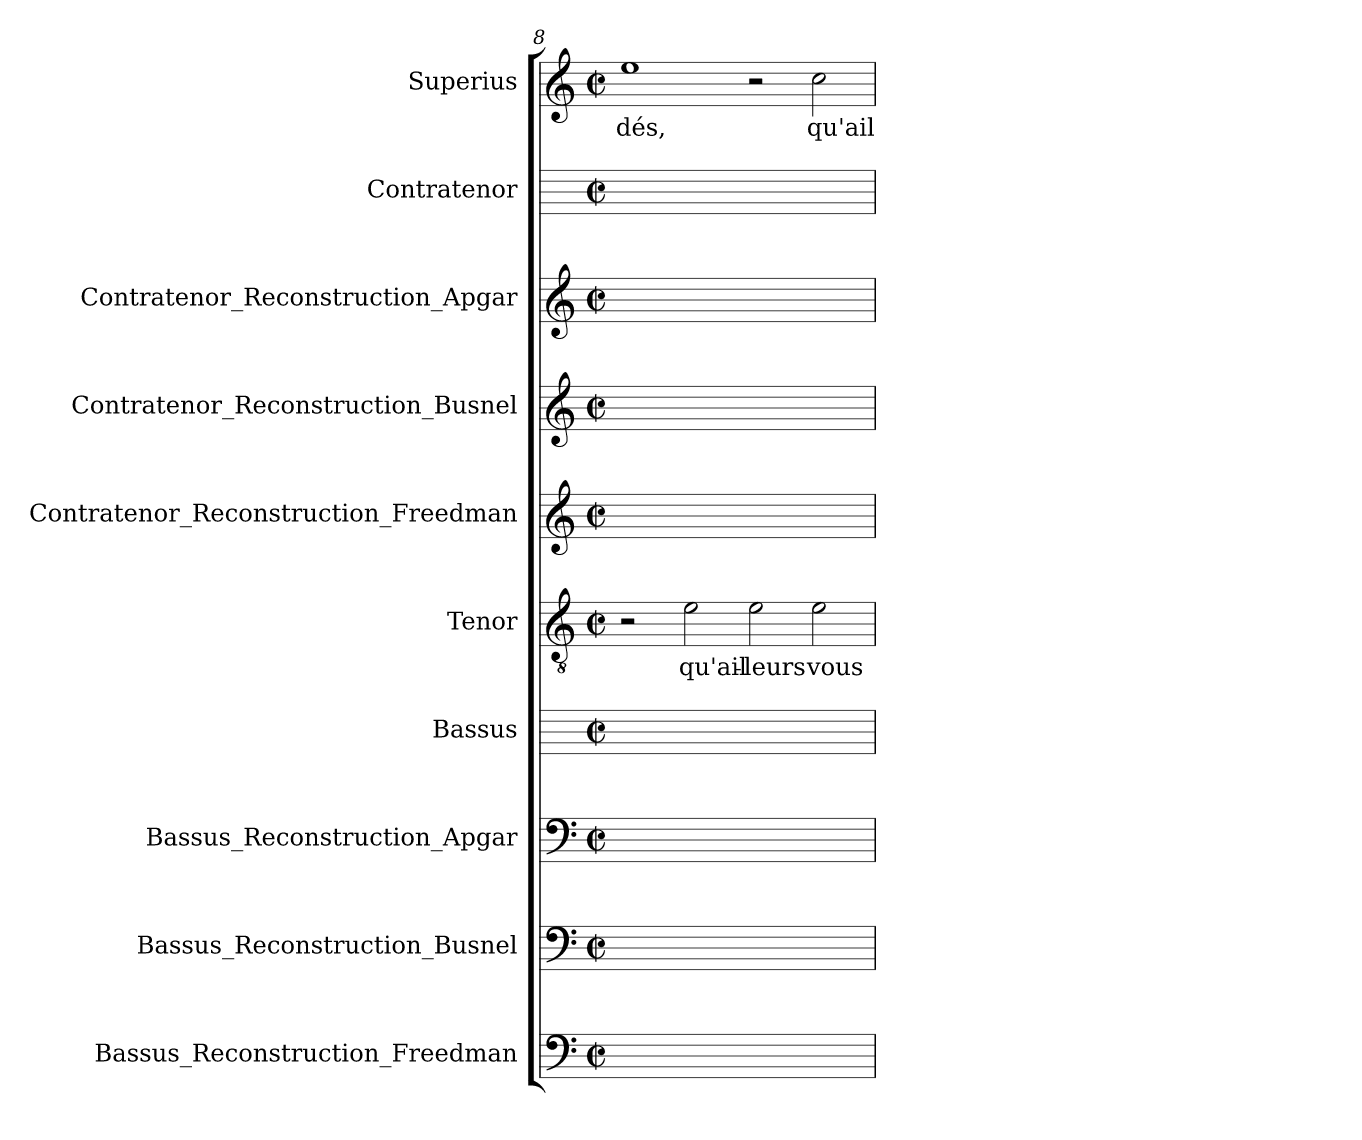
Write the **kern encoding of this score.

**kern	**kern	**kern	**kern	**kern	**text	**kern	**kern	**kern	**kern	**kern	**text
*part10	*part9	*part8	*part7	*part6	*part6	*part5	*part4	*part3	*part2	*part1	*part1
*staff10	*staff9	*staff8	*staff7	*staff6	*staff6	*staff5	*staff4	*staff3	*staff2	*staff1	*staff1
*I"Bassus_Reconstruction_Freedman	*I"Bassus_Reconstruction_Busnel	*I"Bassus_Reconstruction_Apgar	*I"Bassus	*I"Tenor	*	*I"Contratenor_Reconstruction_Freedman	*I"Contratenor_Reconstruction_Busnel	*I"Contratenor_Reconstruction_Apgar	*I"Contratenor	*I"Superius	*
*	*	*	*	*I'T	*	*	*	*	*	*	*
*clefF4	*clefF4	*clefF4	*	*clefGv2	*	*clefG2	*clefG2	*clefG2	*	*clefG2	*
*k[]	*k[]	*k[]	*	*k[]	*	*k[]	*k[]	*k[]	*	*k[]	*
*C:	*C:	*C:	*	*C:	*	*C:	*C:	*C:	*	*C:	*
*M2/2	*M2/2	*M2/2	*M2/2	*M2/2	*	*M2/2	*M2/2	*M2/2	*M2/2	*M2/2	*
*met(c|)	*met(c|)	*met(c|)	*met(c|)	*met(c|)	*	*met(c|)	*met(c|)	*met(c|)	*met(c|)	*met(c|)	*
=8	=8	=8	=8	=8	=8	=8	=8	=8	=8	=8	=8
0ryy	0ryy	0ryy	0ryy	2r	.	0ryy	0ryy	0ryy	0ryy	1ee	-dés,
.	.	.	.	2e	qu'ail-	.	.	.	.	.	.
.	.	.	.	2e	-leurs	.	.	.	.	2r	.
.	.	.	.	2e	-vous	.	.	.	.	2cc	qu'ail-
=	=	=	=	=	=	=	=	=	=	=	=
*-	*-	*-	*-	*-	*-	*-	*-	*-	*-	*-	*-
